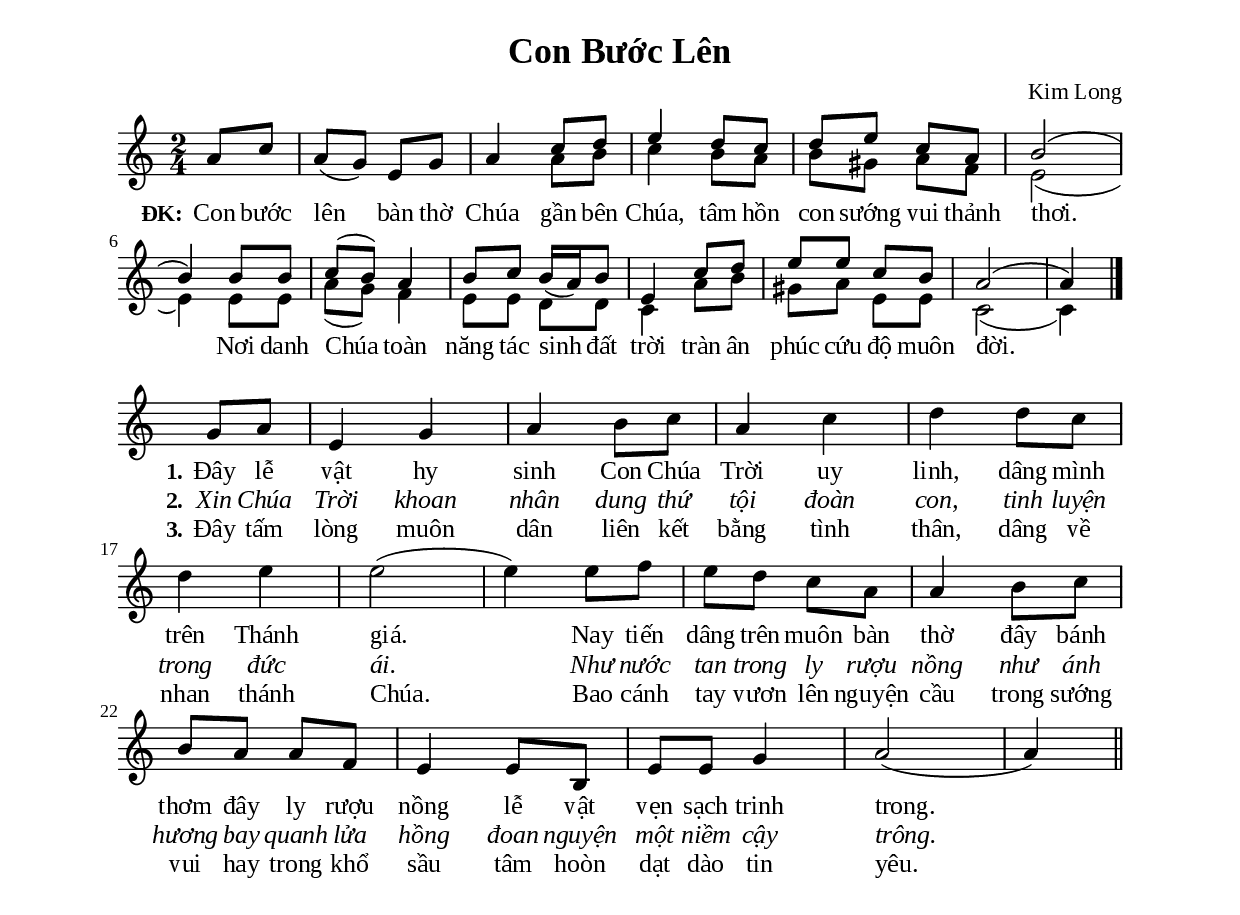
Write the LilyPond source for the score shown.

% Cài đặt chung
\version "2.20.0"
\include "english.ly"

\header {
  title = "Con Bước Lên"
  composer = "Kim Long"
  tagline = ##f
}

global = {
  \key a \minor
  \time 2/4
}

\paper {
  #(set-paper-size "a4")
  top-margin = 15\mm
  bottom-margin = 15\mm
  left-margin = 20\mm
  right-margin = 20\mm
  indent = #0
  #(define fonts
	 (make-pango-font-tree "Liberation Serif"
	 		       "Liberation Serif"
			       "Liberation Serif"
			       (/ 20 20)))
}

inNghieng = { \override LyricText.font-shape = #'italic }

% Nhạc điệp khúc
nhacDiepKhucSop = \relative c'' {
  \partial 4 a8 c |
  a _(g) e g |
  a4 c8 d |
  e4 d8 c |
  d e c a |
  b2 ( |
  b4) b8 b |
  c (b) a4 |
  b8 c b16 _(a) b8 |
  e,4 c'8 d |
  e e c b |
  a2 ( |
  a4) \bar "|."
}

nhacDiepKhucBass = \relative c'' {
  \skip 4
  \skip 2
  \skip 4 a8 b |
  c4 b8 a |
  b gs a f |
  e2 ( |
  e4) e8 e |
  a (g) f4 |
  e8 e d d |
  c4 a'8 b |
  gs a e e |
  c2 ( |
  c4)
}

% Nhạc phiên khúc
nhacPhienKhuc = \relative c'' {
  \set Score.currentBarNumber = #13
  \partial 4 g8 a |
  e4 g |
  a b8 c |
  a4 c |
  d d8 c |
  d4 e |
  e2 ( |
  e4) e8 f |
  e d c a |a4 b8 c |
  b a a f |
  e4 e8 b |
  e e g4 |
  a2 ( |
  a4) \bar "||"
}

% Lời điệp khúc
loiDiepKhuc = \lyricmode {
  \set stanza = #"ĐK:"
  Con bước lên bàn thờ Chúa gần bên Chúa,
  tâm hồn con sướng vui thảnh thơi.
  Nơi danh Chúa toàn năng tác sinh đất trời
  tràn ân phúc cứu độ muôn đời.
}

% Lời phiên khúc
loiPhienKhucMot = \lyricmode {
  \set stanza = #"1."
  Đây lễ vật hy sinh Con Chúa Trời uy linh,
  dâng mình trên Thánh giá.
  Nay tiến dâng trên muôn bàn thờ
  đây bánh thơm đây ly rượu nồng
  lễ vật vẹn sạch trinh trong.
}

loiPhienKhucHai = \lyricmode {
  \set stanza = #"2."
  Xin Chúa Trời khoan nhân dung thứ tội đoàn con,
  tinh luyện trong đức ái.
  Như nước tan trong ly rượu nồng
  như ánh hương bay quanh lửa hồng
  đoan nguyện một niềm cậy trông.
}

loiPhienKhucBa = \lyricmode {
  \set stanza = #"3."
  Đây tấm lòng muôn dân
  liên kết bằng tình thân,
  dâng về nhan thánh Chúa.
  Bao cánh tay vươn lên nguyện cầu
  trong sướng vui hay trong khổ sầu
  tâm hoòn dạt dào tin yêu.
}

% Dàn trang
\score {
  \new ChoirStaff <<
    \new Staff = chorus <<
      \new Voice = "sopranos" {
        \voiceOne \global \stemUp \nhacDiepKhucSop
      }
      \new Voice = "basses" {
        \voiceTwo \global \stemDown \nhacDiepKhucBass
      }
    >>
    \new Lyrics = basses
    \context Lyrics = basses \lyricsto sopranos \loiDiepKhuc
  >>
}

\score {
  \new ChoirStaff <<
    \new Staff = verses <<
      \override Staff.TimeSignature.transparent = ##t
      \new Voice = "verse" {
        \global \stemNeutral \nhacPhienKhuc
      }
    >>
    \new Lyrics \lyricsto verse \loiPhienKhucMot
    \new Lyrics \with \inNghieng \lyricsto verse \loiPhienKhucHai
    \new Lyrics \lyricsto verse \loiPhienKhucBa
  >>
}
